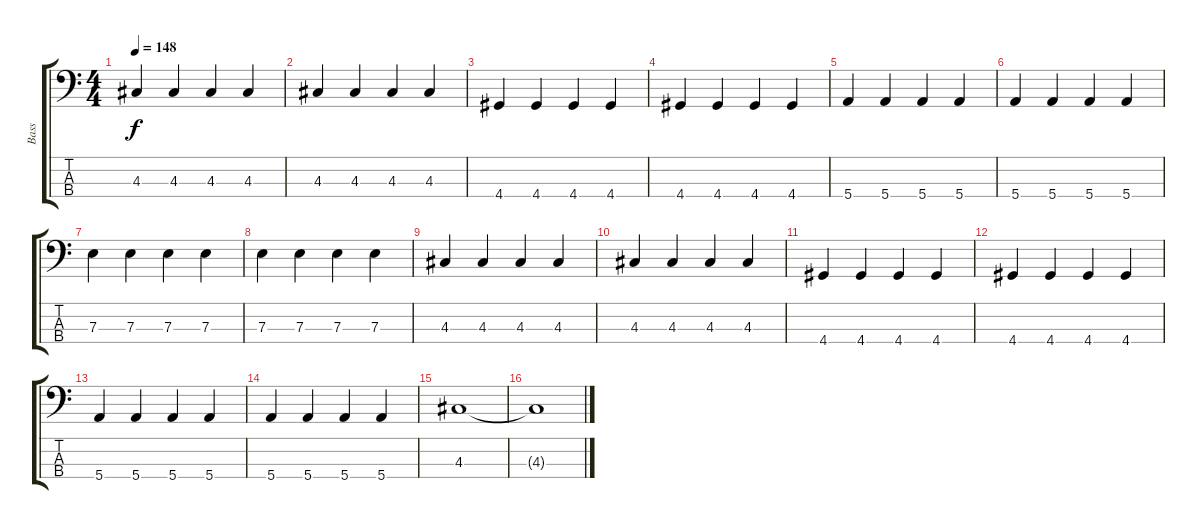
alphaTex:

\track ("Bass" "Bass") {instrument electricbassfinger}
\staff {score tabs}
\tuning (G2 D2 A1 E1) {hide}
\ts (4 4)
\tempo 148
\clef f4
\ks c
4.3.4{dy f} 4.3.4 4.3.4 4.3.4 |
4.3.4 4.3.4 4.3.4 4.3.4 |
4.4.4 4.4.4 4.4.4 4.4.4 |
4.4.4 4.4.4 4.4.4 4.4.4 |
5.4.4 5.4.4 5.4.4 5.4.4 |
5.4.4 5.4.4 5.4.4 5.4.4 |
7.3.4 7.3.4 7.3.4 7.3.4 |
7.3.4 7.3.4 7.3.4 7.3.4 |
4.3.4 4.3.4 4.3.4 4.3.4 |
4.3.4 4.3.4 4.3.4 4.3.4 |
4.4.4 4.4.4 4.4.4 4.4.4 |
4.4.4 4.4.4 4.4.4 4.4.4 |
5.4.4 5.4.4 5.4.4 5.4.4 |
5.4.4 5.4.4 5.4.4 5.4.4 |
4.3.1 |
4.3{t}.1
